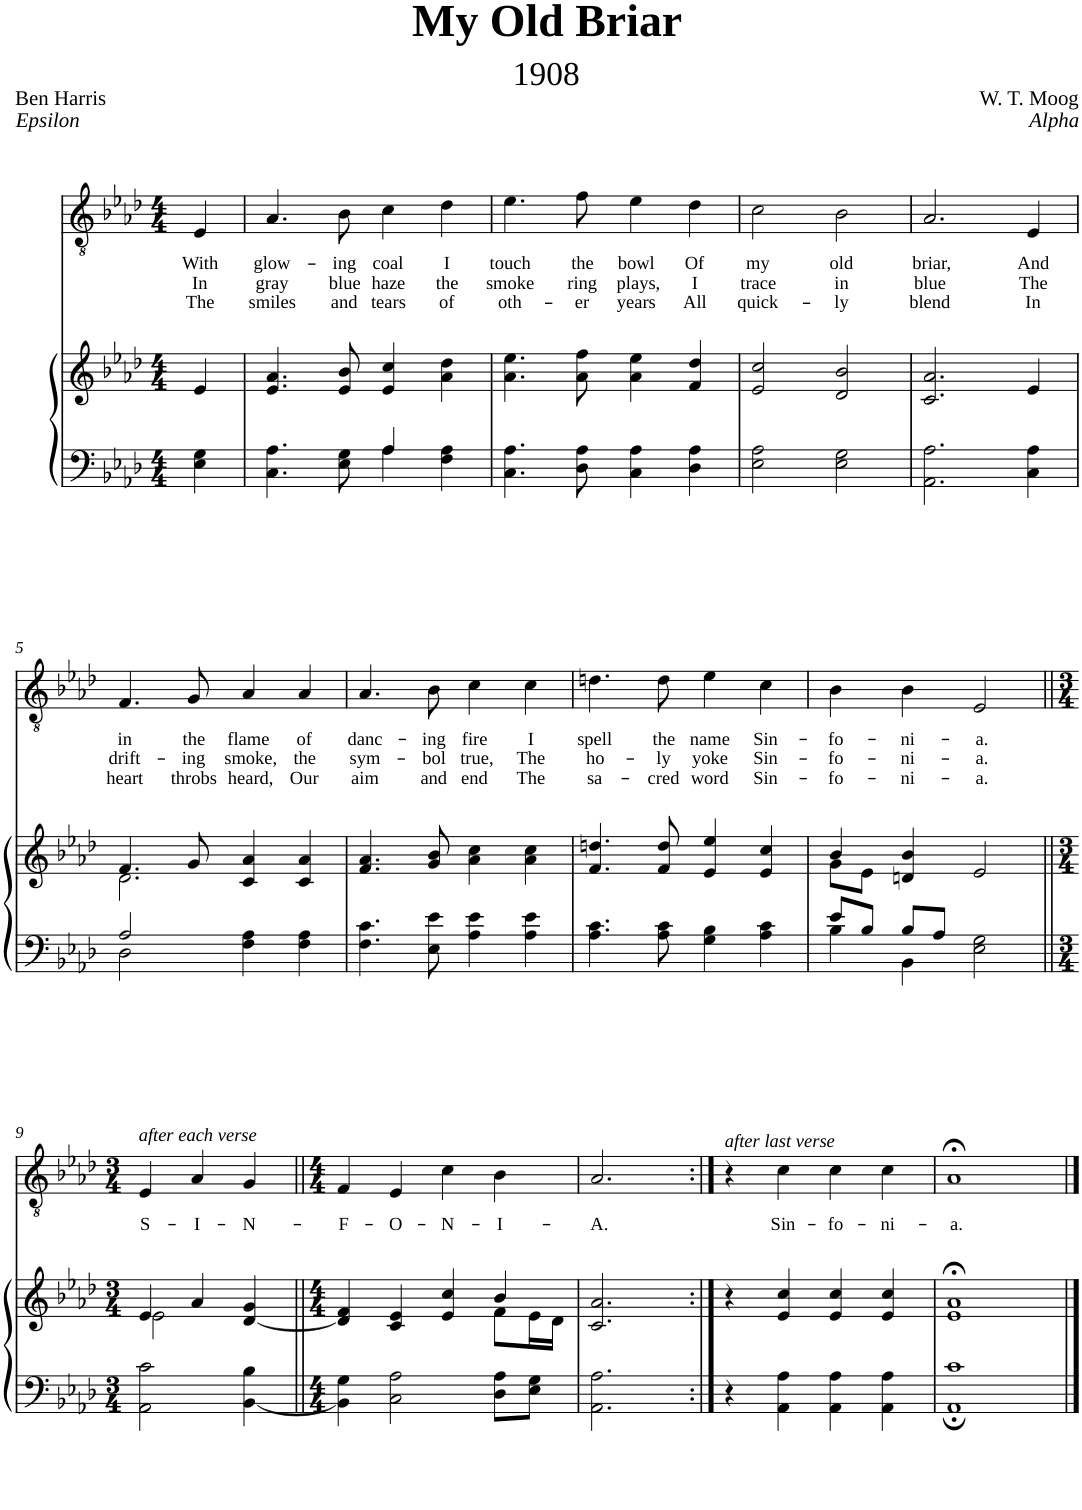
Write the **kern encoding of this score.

**kern	**kern	**kern	**text	**text	**text
*part2	*part2	*part1	*part1	*part1	*part1
*staff3	*staff2	*staff1	*staff1	*staff1	*staff1
*I"Piano	*	*I"Tenor	*	*	*
*I'Pno	*	*	*	*	*
*clefF4	*clefG2	*clefGv2	*	*	*
*k[b-e-a-d-]	*k[b-e-a-d-]	*k[b-e-a-d-]	*	*	*
*M4/4	*M4/4	*M4/4	*	*	*
=	=	=	=	=	=
!	!	!	!LO:LY:b	!LO:LY:b	!LO:LY:b
4E-\ 4G\	4e-/	4E-/	With	In	The
=1	=1	=1	=1	=1	=1
*^	*	*	*	*	*
!	!	!	!	!LO:LY:b	!LO:LY:b	!LO:LY:b
4.C\ 4.A-\	2ryy	4.e-/ 4.a-/	4.A-/	glow-	gray	smiles
!	!	!	!	!LO:LY:b	!LO:LY:b	!LO:LY:b
8E-\ 8G\	.	8e-/ 8b-/	8B-\	-ing	blue	and
!	!	!	!	!LO:LY:b	!LO:LY:b	!LO:LY:b
4A-/	4A-\	4e-/ 4cc/	4c\	coal	haze	tears
!	!	!	!	!LO:LY:b	!LO:LY:b	!LO:LY:b
4F\ 4A-\	4ryy	4a-\ 4dd-\	4d-\	I	the	of
=2	=2	=2	=2	=2	=2	=2
!	!	!	!	!LO:LY:b	!LO:LY:b	!LO:LY:b
*v	*v	*	*	*	*	*
4.C\ 4.A-\	4.a-\ 4.ee-\	4.e-\	touch	smoke	oth-
!	!	!	!LO:LY:b	!LO:LY:b	!LO:LY:b
8D-\ 8A-\	8a-\ 8ff\	8f\	the	ring	-er
!	!	!	!LO:LY:b	!LO:LY:b	!LO:LY:b
4C\ 4A-\	4a-\ 4ee-\	4e-\	bowl	plays,	years
!	!	!	!LO:LY:b	!LO:LY:b	!LO:LY:b
4D-\ 4A-\	4f/ 4dd-/	4d-\	Of	I	All
=3	=3	=3	=3	=3	=3
!	!	!	!LO:LY:b	!LO:LY:b	!LO:LY:b
2E-\ 2A-\	2e-/ 2cc/	2c\	my	trace	quick-
!	!	!	!LO:LY:b	!LO:LY:b	!LO:LY:b
2E-\ 2G\	2d-/ 2b-/	2B-\	old	in	-ly
=4	=4	=4	=4	=4	=4
!	!	!	!LO:LY:b	!LO:LY:b	!LO:LY:b
2.AA-\ 2.A-\	2.c/ 2.a-/	2.A-/	briar,	blue	blend
!	!	!	!LO:LY:b	!LO:LY:b	!LO:LY:b
4C\ 4A-\	4e-/	4E-/	And	The	In
!!LO:LB:g=z
=5	=5	=5	=5	=5	=5
*^	*^	*	*	*	*
!	!	!	!	!	!LO:LY:b	!LO:LY:b	!LO:LY:b
2A-/	2D-\	4.f/	2.d-\	4.F/	in	drift-	heart
!	!	!	!	!	!LO:LY:b	!LO:LY:b	!LO:LY:b
.	.	8g/	.	8G/	the	-ing	throbs
!	!	!	!	!	!LO:LY:b	!LO:LY:b	!LO:LY:b
4F\ 4A-\	2ryy	4c/ 4a-/	.	4A-/	flame	smoke,	heard,
!	!	!	!	!	!LO:LY:b	!LO:LY:b	!LO:LY:b
4F\ 4A-\	.	4c/ 4a-/	4ryy	4A-/	of	the	Our
*v	*v	*	*	*	*	*	*
=6	=6	=6	=6	=6	=6	=6
!	!	!	!	!LO:LY:b	!LO:LY:b	!LO:LY:b
*	*v	*v	*	*	*	*
4.F\ 4.c\	4.f/ 4.a-/	4.A-/	danc-	sym-	aim
!	!	!	!LO:LY:b	!LO:LY:b	!LO:LY:b
8E-\ 8e-\	8g/ 8b-/	8B-\	-ing	-bol	and
!	!	!	!LO:LY:b	!LO:LY:b	!LO:LY:b
4A-\ 4e-\	4a-\ 4cc\	4c\	fire	true,	end
!	!	!	!LO:LY:b	!LO:LY:b	!LO:LY:b
4A-\ 4e-\	4a-\ 4cc\	4c\	I	The	The
=7	=7	=7	=7	=7	=7
!	!	!	!LO:LY:b	!LO:LY:b	!LO:LY:b
4.A-\ 4.c\	4.f/ 4.ddn/	4.dn\	spell	ho-	sa-
!	!	!	!LO:LY:b	!LO:LY:b	!LO:LY:b
8A-\ 8c\	8f/ 8dd/	8d\	the	-ly	-cred
!	!	!	!LO:LY:b	!LO:LY:b	!LO:LY:b
4G\ 4B-\	4e-/ 4ee-/	4e-\	name	yoke	word
!	!	!	!LO:LY:b	!LO:LY:b	!LO:LY:b
4A-\ 4c\	4e-/ 4cc/	4c\	Sin-	Sin-	Sin-
=8	=8	=8	=8	=8	=8
*^	*^	*	*	*	*
!	!	!	!	!	!LO:LY:b	!LO:LY:b	!LO:LY:b
8e-/L	4B-\	4b-/	8g\L	4B-\	-fo-	-fo-	-fo-
8B-/J	.	.	8e-\J	.	.	.	.
!	!	!	!	!	!LO:LY:b	!LO:LY:b	!LO:LY:b
8B-/L	4BB-\	4dn/ 4b-/	2.ryy	4B-\	-ni-	-ni-	-ni-
8A-/J	.	.	.	.	.	.	.
!	!	!	!	!	!LO:LY:b	!LO:LY:b	!LO:LY:b
2E-\ 2G\	2ryy	2e-/	.	2E-/	-a.	-a.	-a.
*v	*v	*	*	*	*	*	*
!!LO:LB:g=z
=9||	=9||	=9||	=9||	=9||	=9||	=9||
*M3/4	*M3/4	*	*M3/4	*	*	*
*^	*	*	*	*	*	*
!	!	!	!	!LO:TX:a:i:t=after each verse	!	!	!
!	!	!	!	!	!LO:LY:b	!	!
*v	*v	*	*	*	*	*	*
2AA-\ 2c\	4e-/	2e-\	4E-/	S-	.	.
!	!	!	!	!LO:LY:b	!	!
.	4a-/	.	4A-/	-I-	.	.
!	!	!	!	!LO:LY:b	!	!
[4BB-\ 4B-\	[<4d-/ 4g/	4ryy	4G/	-N-	.	.
=10||	=10||	=10||	=10||	=10||	=10||	=10||
*M4/4	*M4/4	*	*M4/4	*	*	*
!	!	!	!	!LO:LY:b	!	!
4BB-\] 4G\	4d-/] 4f/	2.ryy	4F/	-F-	.	.
!	!	!	!	!LO:LY:b	!	!
2C\ 2A-\	4c/ 4e-/	.	4E-/	-O-	.	.
!	!	!	!	!LO:LY:b	!	!
.	4e-/ 4cc/	.	4c\	-N-	.	.
!	!	!	!	!LO:LY:b	!	!
8D-\ 8A-\L	4b-/	8f\L	4B-\	-I-	.	.
8E-\ 8G\J	.	16e-\L	.	.	.	.
.	.	16d-\JJ	.	.	.	.
=11	=11	=11	=11	=11	=11	=11
!	!	!	!	!LO:LY:b	!	!
*	*v	*v	*	*	*	*
2.AA-\ 2.A-\	2.c/ 2.a-/	2.A-/	-A.	.	.
=12:|!	=12:|!	=12:|!	=12:|!	=12:|!	=12:|!
!	!	!LO:TX:a:i:t=after last verse	!	!	!
4r	4r	4r	.	.	.
!	!	!	!LO:LY:b	!	!
4AA-\ 4A-\	4e-/ 4cc/	4c\	Sin-	.	.
!	!	!	!LO:LY:b	!	!
4AA-\ 4A-\	4e-/ 4cc/	4c\	-fo-	.	.
!	!	!	!LO:LY:b	!	!
4AA-\ 4A-\	4e-/ 4cc/	4c\	-ni-	.	.
=13	=13	=13	=13	=13	=13
!	!	!	!LO:LY:b	!	!
1AA-; 1c;	1e-;< 1a-;<	1A-;<	-a.	.	.
==	==	==	==	==	==
*-	*-	*-	*-	*-	*-
